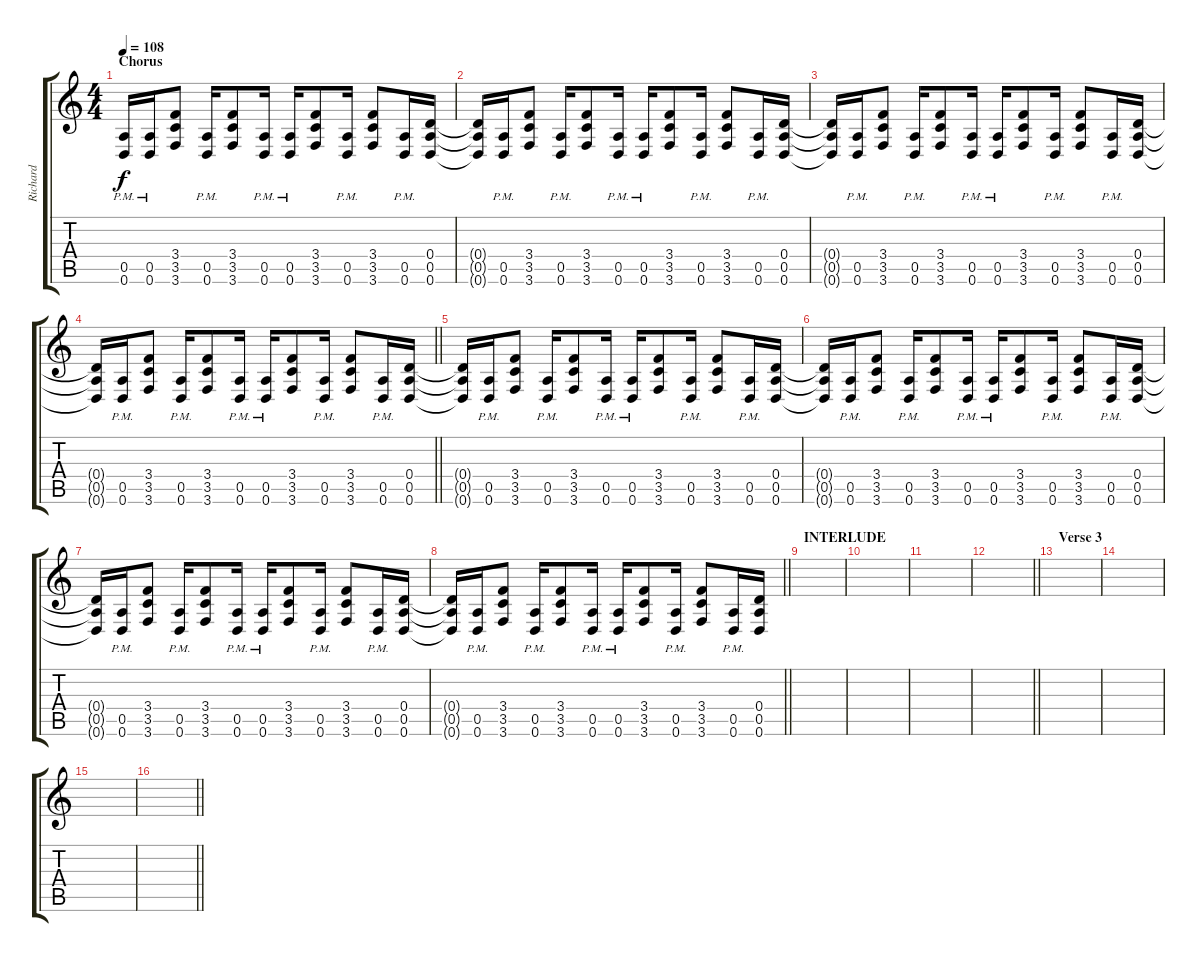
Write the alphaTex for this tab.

\track ("Richard" "Richard") {instrument distortionguitar}
\staff {score tabs}
\tuning (E4 B3 G3 D3 A2 D2) {hide}
\ts (4 4)
\section ("" "Chorus")
\tempo 108
\clef g2
\ks c
(0.5{pm} 0.6{pm}).16{dy f} (0.5{pm} 0.6{pm}).16 (3.4 3.5 3.6).8 (0.5{pm} 0.6{pm}).16 (3.4 3.5 3.6).8 (0.5{pm} 0.6{pm}).16 (0.5{pm} 0.6{pm}).16 (3.4 3.5 3.6).8 (0.5{pm} 0.6{pm}).16 (3.4 3.5 3.6).8 (0.5{pm} 0.6{pm}).16 (0.4 0.5 0.6).16 |
(0.4{t} 0.5{t} 0.6{t}).16 (0.5{pm} 0.6{pm}).16 (3.4 3.5 3.6).8 (0.5{pm} 0.6{pm}).16 (3.4 3.5 3.6).8 (0.5{pm} 0.6{pm}).16 (0.5{pm} 0.6{pm}).16 (3.4 3.5 3.6).8 (0.5{pm} 0.6{pm}).16 (3.4 3.5 3.6).8 (0.5{pm} 0.6{pm}).16 (0.4 0.5 0.6).16 |
(0.4{t} 0.5{t} 0.6{t}).16 (0.5{pm} 0.6{pm}).16 (3.4 3.5 3.6).8 (0.5{pm} 0.6{pm}).16 (3.4 3.5 3.6).8 (0.5{pm} 0.6{pm}).16 (0.5{pm} 0.6{pm}).16 (3.4 3.5 3.6).8 (0.5{pm} 0.6{pm}).16 (3.4 3.5 3.6).8 (0.5{pm} 0.6{pm}).16 (0.4 0.5 0.6).16 |
\barLineRight lightlight
(0.4{t} 0.5{t} 0.6{t}).16 (0.5{pm} 0.6{pm}).16 (3.4 3.5 3.6).8 (0.5{pm} 0.6{pm}).16 (3.4 3.5 3.6).8 (0.5{pm} 0.6{pm}).16 (0.5{pm} 0.6{pm}).16 (3.4 3.5 3.6).8 (0.5{pm} 0.6{pm}).16 (3.4 3.5 3.6).8 (0.5{pm} 0.6{pm}).16 (0.4 0.5 0.6).16 |
(0.4{t} 0.5{t} 0.6{t}).16 (0.5{pm} 0.6{pm}).16 (3.4 3.5 3.6).8 (0.5{pm} 0.6{pm}).16 (3.4 3.5 3.6).8 (0.5{pm} 0.6{pm}).16 (0.5{pm} 0.6{pm}).16 (3.4 3.5 3.6).8 (0.5{pm} 0.6{pm}).16 (3.4 3.5 3.6).8 (0.5{pm} 0.6{pm}).16 (0.4 0.5 0.6).16 |
(0.4{t} 0.5{t} 0.6{t}).16 (0.5{pm} 0.6{pm}).16 (3.4 3.5 3.6).8 (0.5{pm} 0.6{pm}).16 (3.4 3.5 3.6).8 (0.5{pm} 0.6{pm}).16 (0.5{pm} 0.6{pm}).16 (3.4 3.5 3.6).8 (0.5{pm} 0.6{pm}).16 (3.4 3.5 3.6).8 (0.5{pm} 0.6{pm}).16 (0.4 0.5 0.6).16 |
(0.4{t} 0.5{t} 0.6{t}).16 (0.5{pm} 0.6{pm}).16 (3.4 3.5 3.6).8 (0.5{pm} 0.6{pm}).16 (3.4 3.5 3.6).8 (0.5{pm} 0.6{pm}).16 (0.5{pm} 0.6{pm}).16 (3.4 3.5 3.6).8 (0.5{pm} 0.6{pm}).16 (3.4 3.5 3.6).8 (0.5{pm} 0.6{pm}).16 (0.4 0.5 0.6).16 |
\barLineRight lightlight
(0.4{t} 0.5{t} 0.6{t}).16 (0.5{pm} 0.6{pm}).16 (3.4 3.5 3.6).8 (0.5{pm} 0.6{pm}).16 (3.4 3.5 3.6).8 (0.5{pm} 0.6{pm}).16 (0.5{pm} 0.6{pm}).16 (3.4 3.5 3.6).8 (0.5{pm} 0.6{pm}).16 (3.4 3.5 3.6).8 (0.5{pm} 0.6{pm}).16 (0.4 0.5 0.6).16 |
\section ("" "INTERLUDE")
|
|
|
\barLineRight lightlight
|
\section ("" "Verse 3")
|
|
|
\barLineRight lightlight
